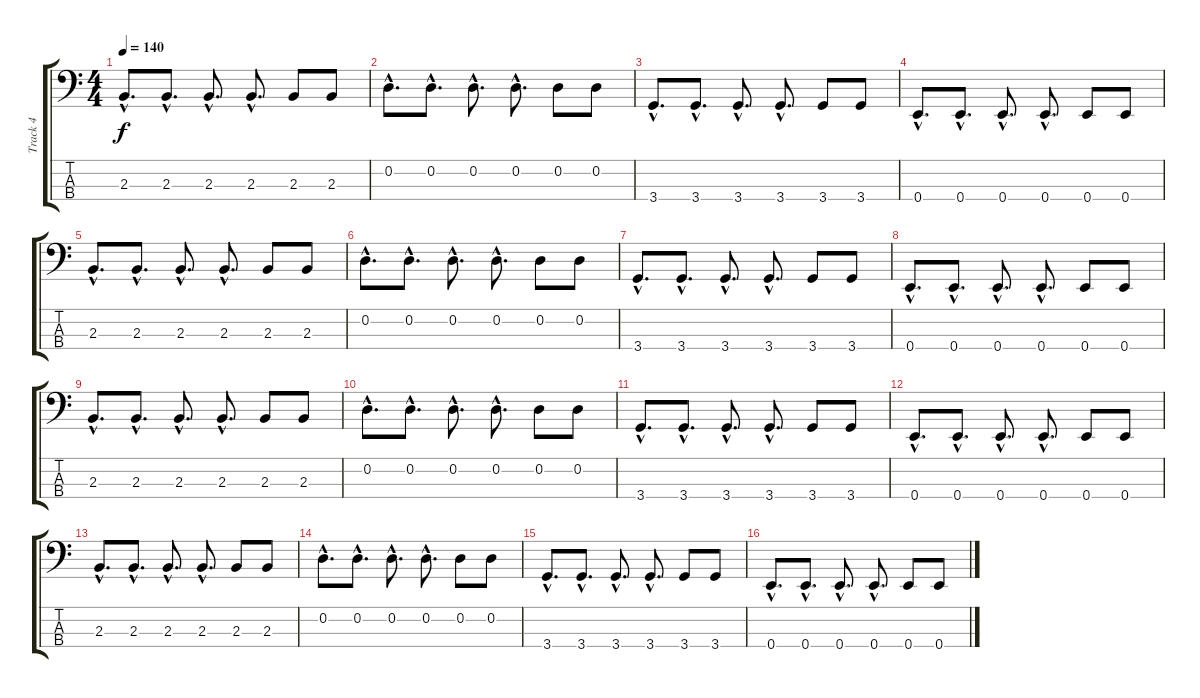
\track ("Track 4" "Track 4") {instrument acousticbass}
\staff {score tabs}
\tuning (G2 D2 A1 E1) {hide}
\ts (4 4)
\tempo 140
\clef f4
\ks c
2.3{hac}.8{d dy f} 2.3{hac}.8{d} 2.3{hac}.8{d} 2.3{hac}.8{d} 2.3.8 2.3.8 |
0.2{hac}.8{d} 0.2{hac}.8{d} 0.2{hac}.8{d} 0.2{hac}.8{d} 0.2.8 0.2.8 |
3.4{hac}.8{d} 3.4{hac}.8{d} 3.4{hac}.8{d} 3.4{hac}.8{d} 3.4.8 3.4.8 |
0.4{hac}.8{d} 0.4{hac}.8{d} 0.4{hac}.8{d} 0.4{hac}.8{d} 0.4.8 0.4.8 |
2.3{hac}.8{d} 2.3{hac}.8{d} 2.3{hac}.8{d} 2.3{hac}.8{d} 2.3.8 2.3.8 |
0.2{hac}.8{d} 0.2{hac}.8{d} 0.2{hac}.8{d} 0.2{hac}.8{d} 0.2.8 0.2.8 |
3.4{hac}.8{d} 3.4{hac}.8{d} 3.4{hac}.8{d} 3.4{hac}.8{d} 3.4.8 3.4.8 |
0.4{hac}.8{d} 0.4{hac}.8{d} 0.4{hac}.8{d} 0.4{hac}.8{d} 0.4.8 0.4.8 |
2.3{hac}.8{d} 2.3{hac}.8{d} 2.3{hac}.8{d} 2.3{hac}.8{d} 2.3.8 2.3.8 |
0.2{hac}.8{d} 0.2{hac}.8{d} 0.2{hac}.8{d} 0.2{hac}.8{d} 0.2.8 0.2.8 |
3.4{hac}.8{d} 3.4{hac}.8{d} 3.4{hac}.8{d} 3.4{hac}.8{d} 3.4.8 3.4.8 |
0.4{hac}.8{d} 0.4{hac}.8{d} 0.4{hac}.8{d} 0.4{hac}.8{d} 0.4.8 0.4.8 |
2.3{hac}.8{d} 2.3{hac}.8{d} 2.3{hac}.8{d} 2.3{hac}.8{d} 2.3.8 2.3.8 |
0.2{hac}.8{d} 0.2{hac}.8{d} 0.2{hac}.8{d} 0.2{hac}.8{d} 0.2.8 0.2.8 |
3.4{hac}.8{d} 3.4{hac}.8{d} 3.4{hac}.8{d} 3.4{hac}.8{d} 3.4.8 3.4.8 |
0.4{hac}.8{d} 0.4{hac}.8{d} 0.4{hac}.8{d} 0.4{hac}.8{d} 0.4.8 0.4.8
